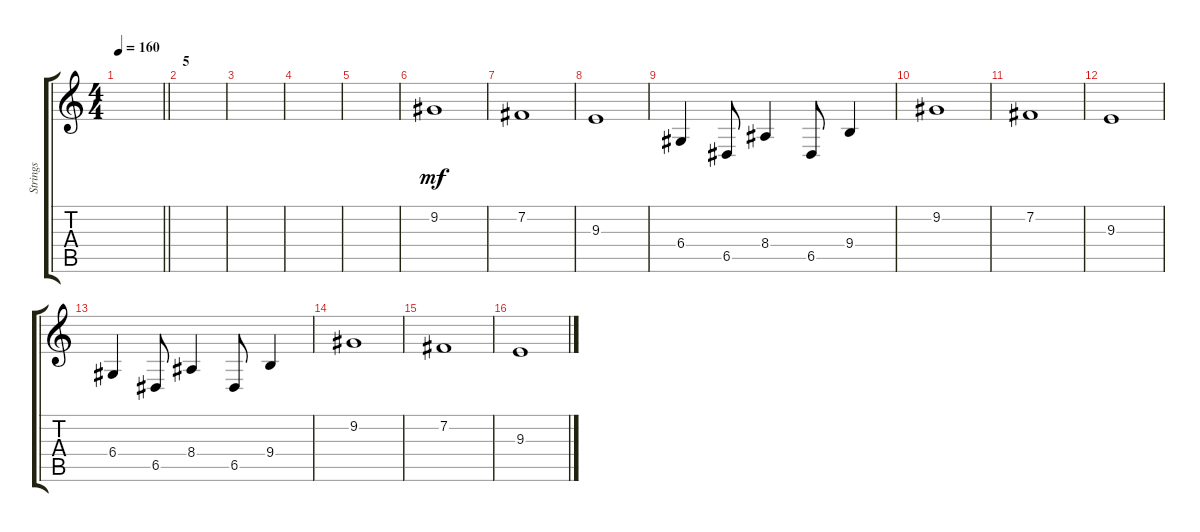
\track ("Strings" "Strings") {instrument stringensemble1}
\staff {score tabs}
\tuning (E4 B3 G3 D3 A2 E2) {hide}
\ts (4 4)
\tempo 160
\clef g2
\barLineRight lightlight
\ks c
|
\section ("" "5")
|
|
|
|
9.2.1{dy mf balance 8} |
7.2.1 |
9.3.1 |
6.4.4 6.5.8 8.4.4 6.5.8 9.4.4 |
9.2.1 |
7.2.1 |
9.3.1 |
6.4.4 6.5.8 8.4.4 6.5.8 9.4.4 |
9.2.1 |
7.2.1 |
9.3.1
